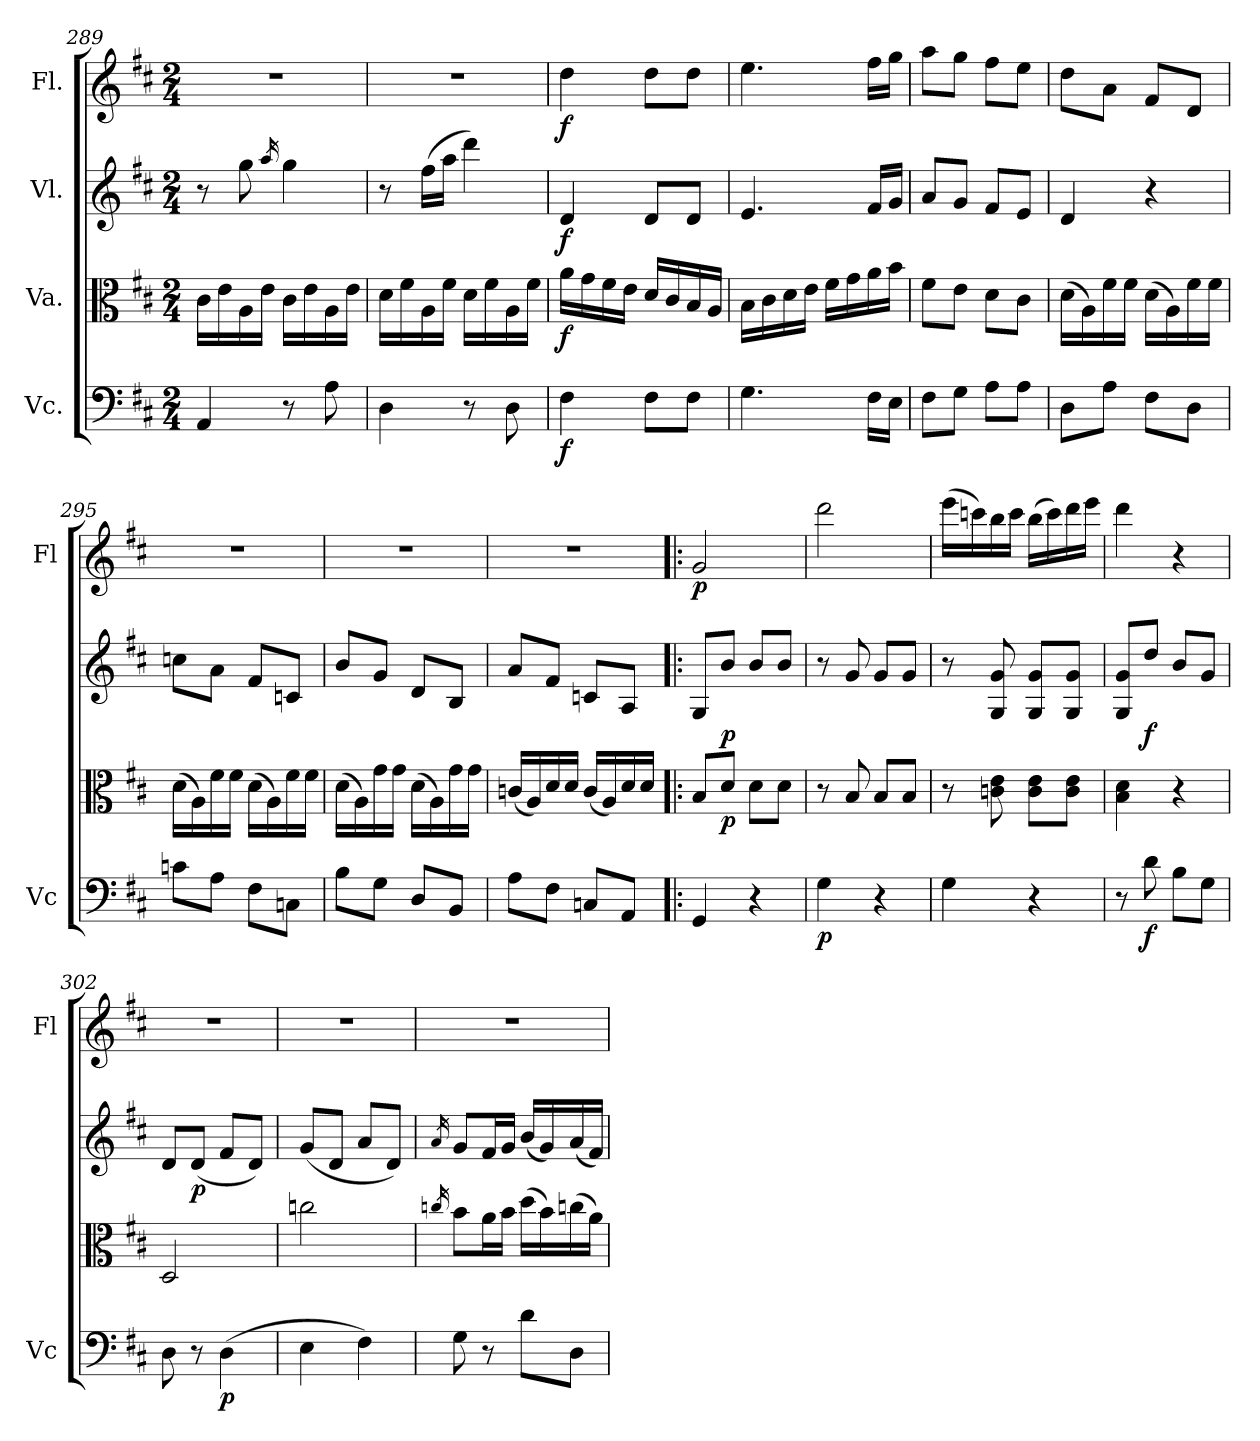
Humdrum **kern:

**kern	**dynam	**kern	**dynam	**kern	**dynam	**kern	**dynam
*part4	*part4	*part3	*part3	*part2	*part2	*part1	*part1
*staff4	*staff4	*staff3	*staff3	*staff2	*staff2	*staff1	*staff1
*I"Vc.	*	*I"Va.	*	*I"Vl.	*	*I"Fl.	*
*I'Vc	*	*	*	*	*	*I'Fl	*
*clefF4	*	*clefC3	*	*clefG2	*	*clefG2	*
*k[f#c#]	*	*k[f#c#]	*	*k[f#c#]	*	*k[f#c#]	*
*M2/4	*	*M2/4	*	*M2/4	*	*M2/4	*
=289	=289	=289	=289	=289	=289	=289	=289
4AA/	.	16c#\LL	.	8r	.	2r	.
.	.	16e\	.	.	.	.	.
.	.	16A\	.	8gg\	.	.	.
.	.	16e\JJ	.	.	.	.	.
.	.	.	.	16qaa/	.	.	.
8r	.	16c#\LL	.	4gg\	.	.	.
.	.	16e\	.	.	.	.	.
8A\	.	16A\	.	.	.	.	.
.	.	16e\JJ	.	.	.	.	.
=290	=290	=290	=290	=290	=290	=290	=290
4D\	.	16d\LL	.	8r	.	2r	.
.	.	16f#\	.	.	.	.	.
.	.	16A\	.	(>16ff#\LL	.	.	.
.	.	16f#\JJ	.	16aa\JJ	.	.	.
8r	.	16d\LL	.	4ddd\)	.	.	.
.	.	16f#\	.	.	.	.	.
8D\	.	16A\	.	.	.	.	.
.	.	16f#\JJ	.	.	.	.	.
=291	=291	=291	=291	=291	=291	=291	=291
!	!LO:DY:b	!	!LO:DY:b	!	!LO:DY:b	!	!LO:DY:b
4F#\	f	16a\LL	f	4d/	f	4dd\	f
.	.	16g\	.	.	.	.	.
.	.	16f#\	.	.	.	.	.
.	.	16e\JJ	.	.	.	.	.
8F#\L	.	16d/LL	.	8d/L	.	8dd\L	.
.	.	16c#/	.	.	.	.	.
8F#\J	.	16B/	.	8d/J	.	8dd\J	.
.	.	16A/JJ	.	.	.	.	.
=292	=292	=292	=292	=292	=292	=292	=292
4.G\	.	16B\LL	.	4.e/	.	4.ee\	.
.	.	16c#\	.	.	.	.	.
.	.	16d\	.	.	.	.	.
.	.	16e\JJ	.	.	.	.	.
.	.	16f#\LL	.	.	.	.	.
.	.	16g\	.	.	.	.	.
16F#\LL	.	16a\	.	16f#/LL	.	16ff#\LL	.
16E\JJ	.	16b\JJ	.	16g/JJ	.	16gg\JJ	.
!!LO:LB:g=z
=293	=293	=293	=293	=293	=293	=293	=293
8F#\L	.	8f#\L	.	8a/L	.	8aa\L	.
8G\J	.	8e\J	.	8g/J	.	8gg\J	.
8A\L	.	8d\L	.	8f#/L	.	8ff#\L	.
8A\J	.	8c#\J	.	8e/J	.	8ee\J	.
=294	=294	=294	=294	=294	=294	=294	=294
8D\L	.	(>16d\LL	.	4d/	.	8dd\L	.
.	.	16A\)	.	.	.	.	.
8A\J	.	16f#\	.	.	.	8a\J	.
.	.	16f#\JJ	.	.	.	.	.
8F#\L	.	(>16d\LL	.	4r	.	8f#/L	.
.	.	16A\)	.	.	.	.	.
8D\J	.	16f#\	.	.	.	8d/J	.
.	.	16f#\JJ	.	.	.	.	.
=295	=295	=295	=295	=295	=295	=295	=295
8cn\L	.	(>16d\LL	.	8ccn\L	.	2r	.
.	.	16A\)	.	.	.	.	.
8A\J	.	16f#\	.	8a\J	.	.	.
.	.	16f#\JJ	.	.	.	.	.
8F#\L	.	(>16d\LL	.	8f#/L	.	.	.
.	.	16A\)	.	.	.	.	.
8Cn\J	.	16f#\	.	8cn/J	.	.	.
.	.	16f#\JJ	.	.	.	.	.
=296	=296	=296	=296	=296	=296	=296	=296
8B\L	.	(>16d\LL	.	8b/L	.	2r	.
.	.	16A\)	.	.	.	.	.
8G\J	.	16g\	.	8g/J	.	.	.
.	.	16g\JJ	.	.	.	.	.
8D/L	.	(>16d\LL	.	8d/L	.	.	.
.	.	16A\)	.	.	.	.	.
8BB/J	.	16g\	.	8B/J	.	.	.
.	.	16g\JJ	.	.	.	.	.
=297	=297	=297	=297	=297	=297	=297	=297
8A\L	.	(<16cn/LL	.	8a/L	.	2r	.
.	.	16A/)	.	.	.	.	.
8F#\J	.	16d/	.	8f#/J	.	.	.
.	.	16d/JJ	.	.	.	.	.
8Cn/L	.	(<16c/LL	.	8cn/L	.	.	.
.	.	16A/)	.	.	.	.	.
8AA/J	.	16d/	.	8A/J	.	.	.
.	.	16d/JJ	.	.	.	.	.
=298!|:	=298!|:	=298!|:	=298!|:	=298!|:	=298!|:	=298!|:	=298!|:
!	!	!	!	!	!	!	!LO:DY:b
4GG/	.	8B/L	.	8G/L	.	2g/	p
!	!	!	!LO:DY:b	!	!LO:DY:b	!	!
.	.	8d/J	p	8b/J	p	.	.
4r	.	8d\L	.	8b/L	.	.	.
.	.	8d\J	.	8b/J	.	.	.
=299	=299	=299	=299	=299	=299	=299	=299
!	!LO:DY:b	!	!	!	!	!	!
4G\	p	8r	.	8r	.	2ddd\	.
.	.	8B/	.	8g/	.	.	.
4r	.	8B/L	.	8g/L	.	.	.
.	.	8B/J	.	8g/J	.	.	.
!!LO:PB:g=z
=300	=300	=300	=300	=300	=300	=300	=300
4G\	.	8r	.	8r	.	(>16eee\LL	.
.	.	.	.	.	.	16cccn\)	.
.	.	8cn\ 8e\	.	8G/ 8g/	.	16bb\	.
.	.	.	.	.	.	16ccc\JJ	.
4r	.	8c\ 8e\L	.	8G/ 8g/L	.	(>16bb\LL	.
.	.	.	.	.	.	16ccc\)	.
.	.	8c\ 8e\J	.	8G/ 8g/J	.	16ddd\	.
.	.	.	.	.	.	16eee\JJ	.
=301	=301	=301	=301	=301	=301	=301	=301
8r	.	4B\ 4d\	.	8G/ 8g/L	.	4ddd\	.
!	!LO:DY:b	!	!	!	!LO:DY:b	!	!
8d\	f	.	.	8dd/J	f	.	.
8B\L	.	4r	.	8b/L	.	4r	.
8G\J	.	.	.	8g/J	.	.	.
=302	=302	=302	=302	=302	=302	=302	=302
8D\	.	2D/	.	8d/L	.	2r	.
!	!	!	!	!	!LO:DY:b	!	!
8r	.	.	.	(<8d/J	p	.	.
!	!LO:DY:b	!	!	!	!	!	!
(>4D\	p	.	.	8f#/L	.	.	.
.	.	.	.	8d/J)	.	.	.
=303	=303	=303	=303	=303	=303	=303	=303
4E\	.	2ccn\	.	(<8g/L	.	2r	.
.	.	.	.	8d/J	.	.	.
4F#\)	.	.	.	8a/L	.	.	.
.	.	.	.	8d/J)	.	.	.
=304	=304	=304	=304	=304	=304	=304	=304
.	.	16qccn/	.	16qa/	.	.	.
8G\	.	8b\L	.	8g/L	.	2r	.
8r	.	16a\L	.	16f#/L	.	.	.
.	.	16b\JJ	.	16g/JJ	.	.	.
8d\L	.	(>16dd\LL	.	(<16b/LL	.	.	.
.	.	16b\)	.	16g/)	.	.	.
8D\J	.	(>16cc\	.	(<16a/	.	.	.
.	.	16a\JJ)	.	16f#/JJ)	.	.	.
=	=	=	=	=	=	=	=
*-	*-	*-	*-	*-	*-	*-	*-
